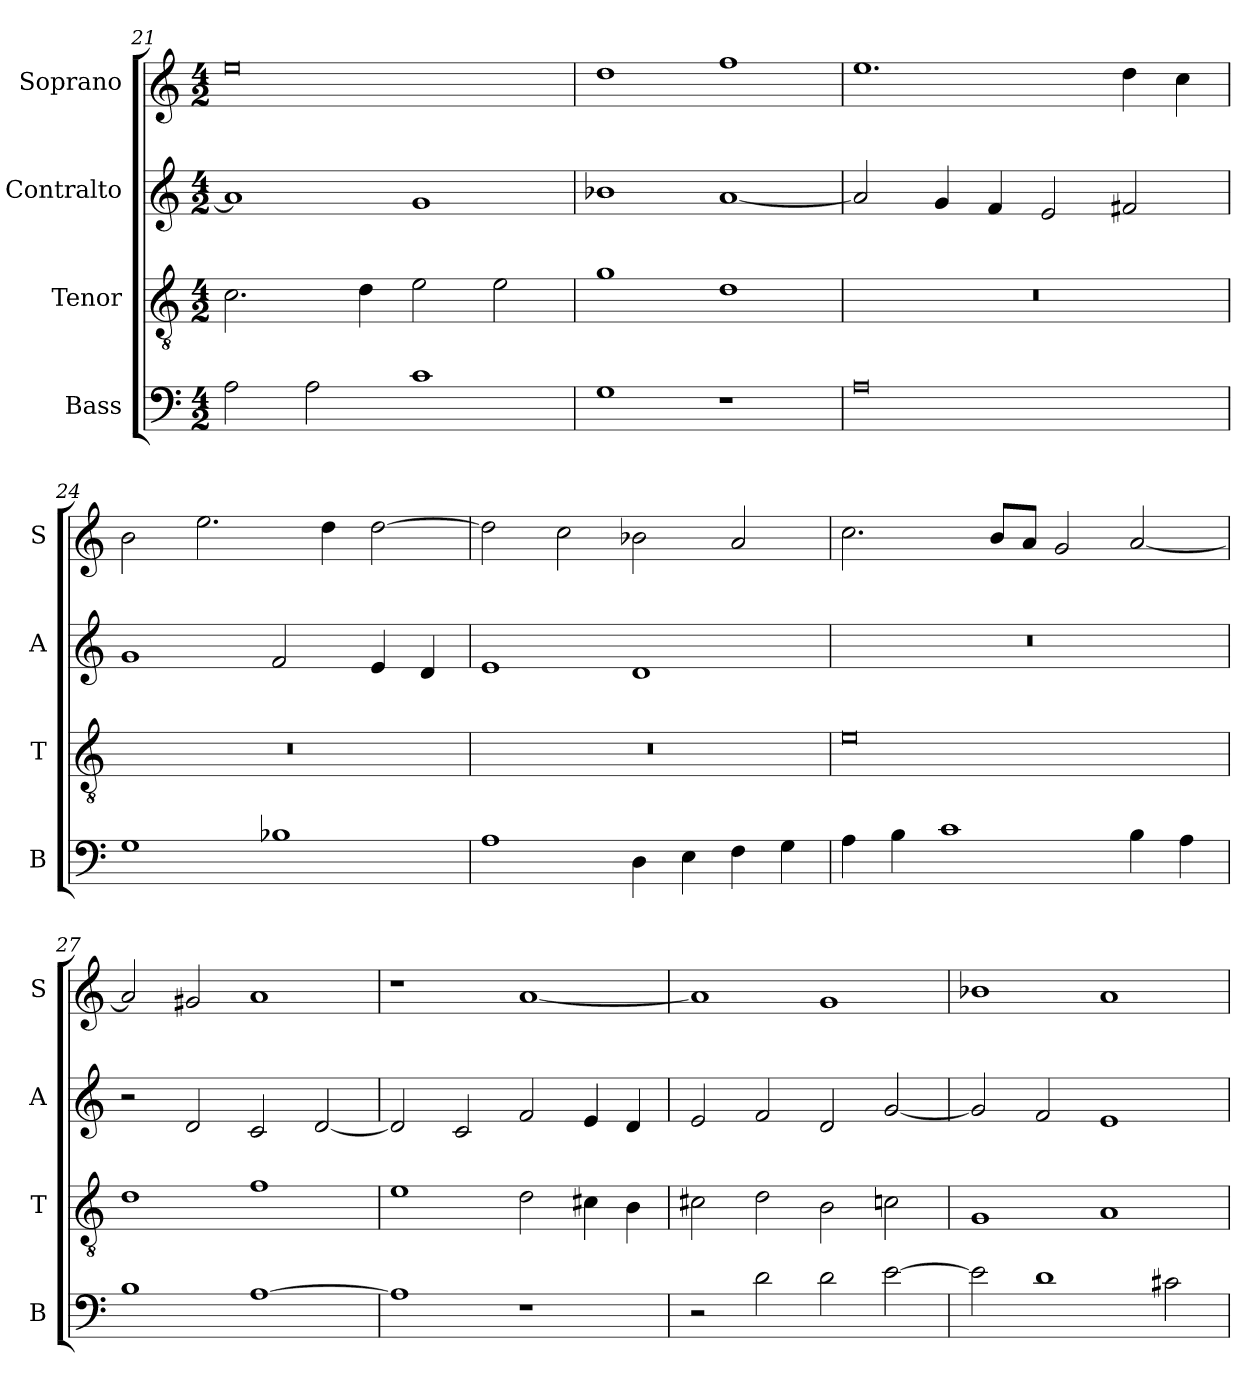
**kern	**kern	**kern	**kern
*part4	*part3	*part2	*part1
*staff4	*staff3	*staff2	*staff1
*I"Bass	*I"Tenor	*I"Contralto	*I"Soprano
*I'B	*I'T	*I'A	*I'S
*clefF4	*clefGv2	*clefG2	*clefG2
*k[]	*k[]	*k[]	*k[]
*G:mix	*G:mix	*G:mix	*G:mix
*M4/2	*M4/2	*M4/2	*M4/2
=21	=21	=21	=21
2A	2.c	1a]	0ee
2A	.	.	.
.	4d	.	.
1c	2e	1g	.
.	2e	.	.
=22	=22	=22	=22
1G	1g	1b-X	1dd
1r	1d	[1a	1ff
=23	=23	=23	=23
0A	0r	2a]	1.ee
.	.	4g	.
.	.	4f	.
.	.	2e	.
.	.	2f#X	4dd
.	.	.	4cc
=24	=24	=24	=24
1G	0r	1g	2b
.	.	.	2.ee
1B-X	.	2f	.
.	.	.	4dd
.	.	4e	[2dd
.	.	4d	.
=25	=25	=25	=25
1A	0r	1e	2dd]
.	.	.	2cc
4D	.	1d	2b-X
4E	.	.	.
4F	.	.	2a
4G	.	.	.
=26	=26	=26	=26
4A	0e	0r	2.cc
4B	.	.	.
1c	.	.	.
.	.	.	8b/L
.	.	.	8a/J
.	.	.	2g
4B	.	.	[2a
4A	.	.	.
=27	=27	=27	=27
1B	1d	2r	2a]
.	.	2d	2g#X
[1A	1f	2c	1a
.	.	[2d	.
=28	=28	=28	=28
1A]	1e	2d]	1r
.	.	2c	.
1r	2d	2f	[1a
.	4c#X	4e	.
.	4B	4d	.
=29	=29	=29	=29
2r	2c#X	2e	1a]
2d	2d	2f	.
2d	2B	2d	1g
[2e	2cn	[2g	.
=30	=30	=30	=30
2e]	1G	2g]	1b-X
1d	.	2f	.
.	1A	1e	1a
2c#X	.	.	.
=	=	=	=
*-	*-	*-	*-
